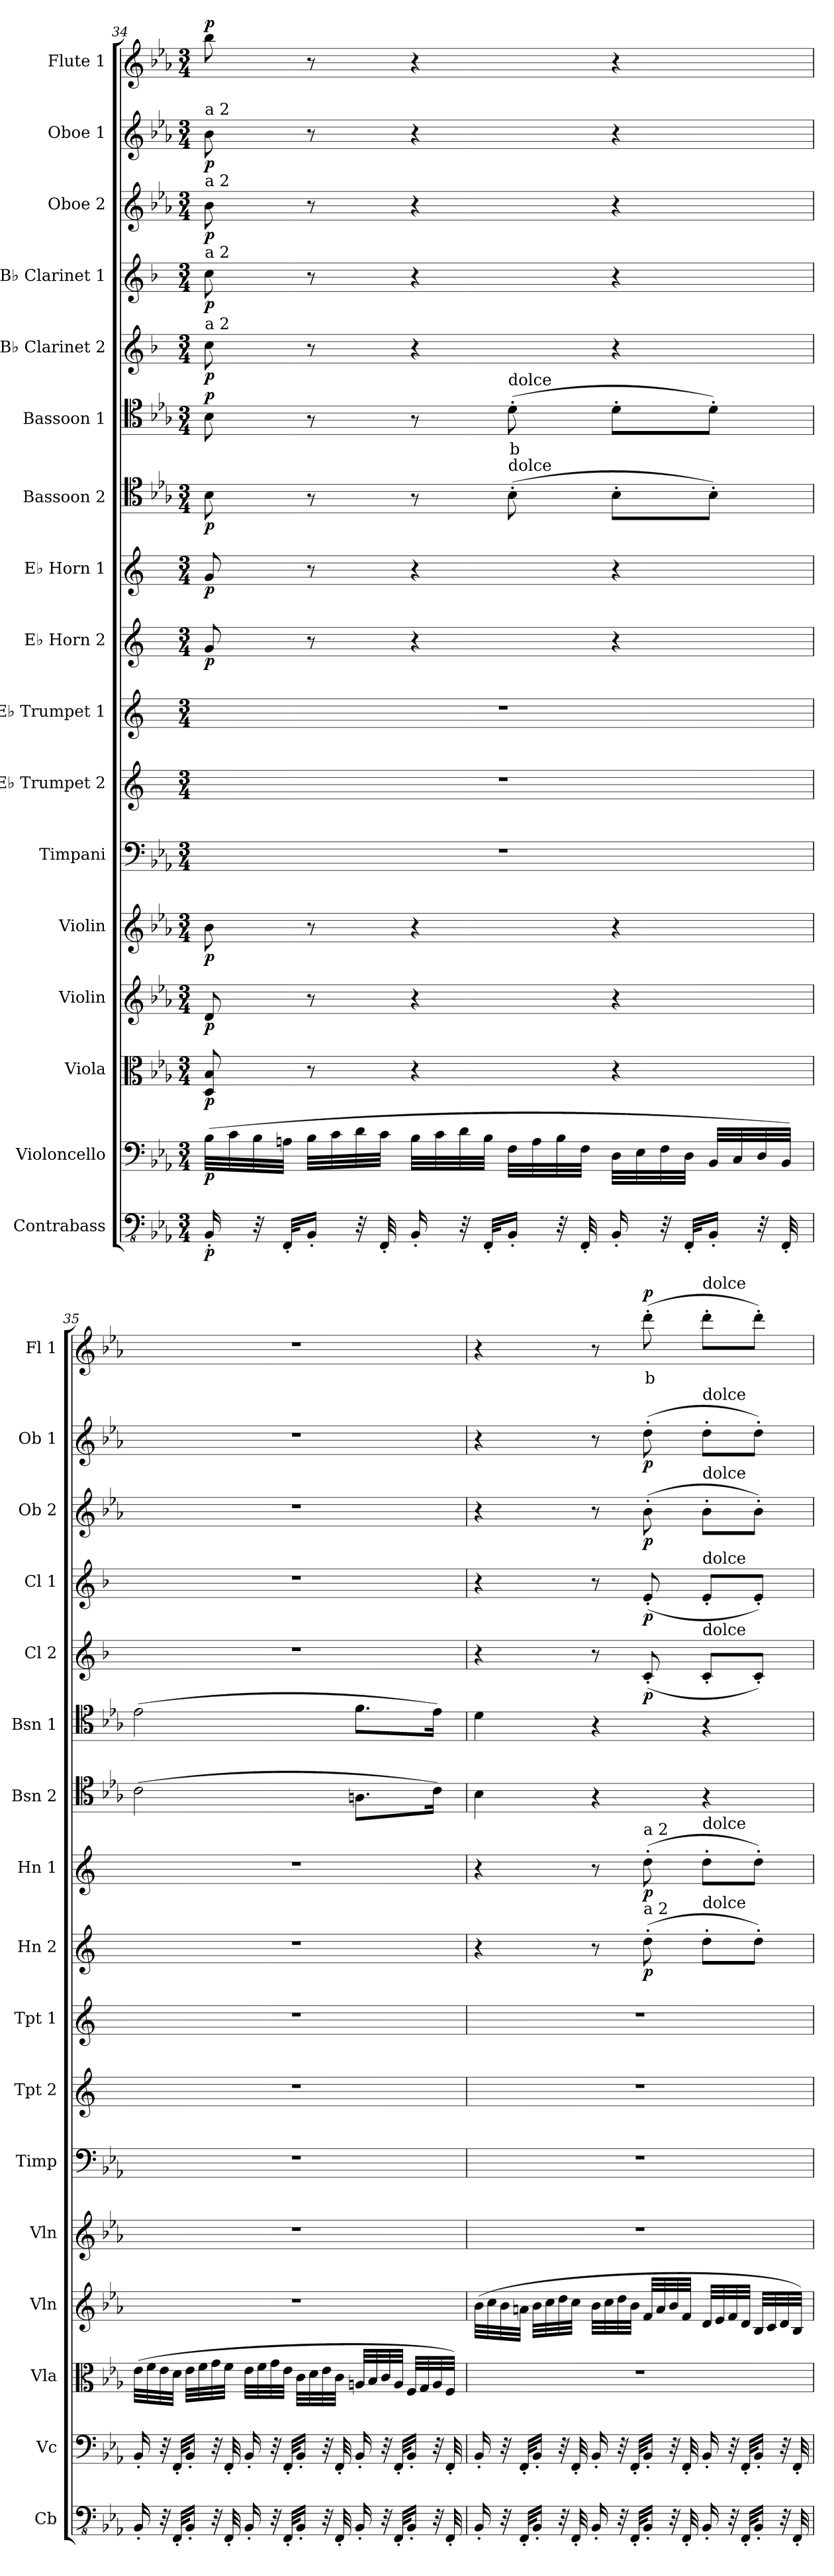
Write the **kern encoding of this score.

**kern	**dynam	**kern	**dynam	**kern	**dynam	**kern	**dynam	**kern	**dynam	**kern	**kern	**kern	**kern	**dynam	**kern	**dynam	**kern	**dynam	**kern	**text	**dynam	**kern	**dynam	**kern	**dynam	**kern	**dynam	**kern	**dynam	**kern	**text	**dynam
*part17	*part17	*part16	*part16	*part15	*part15	*part14	*part14	*part13	*part13	*part12	*part11	*part10	*part9	*part9	*part8	*part8	*part7	*part7	*part6	*part6	*part6	*part5	*part5	*part4	*part4	*part3	*part3	*part2	*part2	*part1	*part1	*part1
*staff17	*staff17	*staff16	*staff16	*staff15	*staff15	*staff14	*staff14	*staff13	*staff13	*staff12	*staff11	*staff10	*staff9	*staff9	*staff8	*staff8	*staff7	*staff7	*staff6	*staff6	*staff6	*staff5	*staff5	*staff4	*staff4	*staff3	*staff3	*staff2	*staff2	*staff1	*staff1	*staff1
*I"Contrabass	*	*I"Violoncello	*	*I"Viola	*	*I"Violin	*	*I"Violin	*	*I"Timpani	*I"E♭ Trumpet 2	*I"E♭ Trumpet 1	*I"E♭ Horn 2	*	*I"E♭ Horn 1	*	*I"Bassoon 2	*	*I"Bassoon 1	*	*	*I"B♭ Clarinet 2	*	*I"B♭ Clarinet 1	*	*I"Oboe 2	*	*I"Oboe 1	*	*I"Flute 1	*	*
*I'Cb	*	*I'Vc	*	*I'Vla	*	*I'Vln	*	*I'Vln	*	*I'Timp	*I'Tpt 2	*I'Tpt 1	*I'Hn 2	*	*I'Hn 1	*	*I'Bsn 2	*	*I'Bsn 1	*	*	*I'Cl 2	*	*I'Cl 1	*	*I'Ob 2	*	*I'Ob 1	*	*I'Fl 1	*	*
!!LO:PB:g=z
*clefFv4	*	*clefF4	*	*clefC3	*	*clefG2	*	*clefG2	*	*clefF4	*clefG2	*clefG2	*clefG2	*	*clefG2	*	*clefC4	*	*clefC4	*	*	*clefG2	*	*clefG2	*	*clefG2	*	*clefG2	*	*clefG2	*	*
*	*	*	*	*	*	*	*	*	*	*	*ITrd-2c-3	*ITrd-2c-3	*ITrd5c9	*	*ITrd5c9	*	*	*	*	*	*	*ITrd1c2	*	*ITrd1c2	*	*	*	*	*	*	*	*
*k[b-e-a-]	*	*k[b-e-a-]	*	*k[b-e-a-]	*	*k[b-e-a-]	*	*k[b-e-a-]	*	*k[b-e-a-]	*k[b-e-a-]	*k[b-e-a-]	*k[b-e-a-]	*	*k[b-e-a-]	*	*k[b-e-a-]	*	*k[b-e-a-]	*	*	*k[b-e-a-]	*	*k[b-e-a-]	*	*k[b-e-a-]	*	*k[b-e-a-]	*	*k[b-e-a-]	*	*
*M3/4	*	*M3/4	*	*M3/4	*	*M3/4	*	*M3/4	*	*M3/4	*M3/4	*M3/4	*M3/4	*	*M3/4	*	*M3/4	*	*M3/4	*	*	*M3/4	*	*M3/4	*	*M3/4	*	*M3/4	*	*M3/4	*	*
=34	=34	=34	=34	=34	=34	=34	=34	=34	=34	=34	=34	=34	=34	=34	=34	=34	=34	=34	=34	=34	=34	=34	=34	=34	=34	=34	=34	=34	=34	=34	=34	=34
!	!	!	!	!	!	!	!	!	!	!	!	!	!	!	!	!	!	!	!	!	!	!	!	!	!	!	!	!LO:TX:a:t=a 2	!	!	!	!
!	!	!	!	!	!	!	!	!	!	!	!	!	!	!	!	!	!	!	!	!	!	!	!	!	!	!LO:TX:a:t=a 2	!	!	!	!	!	!
!	!	!	!	!	!	!	!	!	!	!	!	!	!	!	!	!	!	!	!	!	!	!	!	!LO:TX:a:t=a 2	!	!	!	!	!	!	!	!
!	!	!	!	!	!	!	!	!	!	!	!	!	!	!	!	!	!	!	!	!	!	!LO:TX:a:t=a 2	!	!	!	!	!	!	!	!	!	!
!	!LO:DY:b	!	!LO:DY:b	!	!LO:DY:b	!	!LO:DY:b	!	!LO:DY:b	!	!	!	!	!LO:DY:b	!	!LO:DY:b	!	!LO:DY:b	!	!	!LO:DY:b	!	!LO:DY:b	!	!LO:DY:b	!	!LO:DY:b	!	!LO:DY:b	!	!	!LO:DY:b
16BBB-'/	p	(32B-\LLL	p	8D/ 8B-/	p	8d/	p	8b-\	p	2.r	2.r	2.r	8B-/	p	8B-/	p	8B-\	p	8B-\	.	p	8b-\	p	8b-\	p	8b-\	p	8b-\	p	8bb-\	.	p
.	.	32c\	.	.	.	.	.	.	.	.	.	.	.	.	.	.	.	.	.	.	.	.	.	.	.	.	.	.	.	.	.	.
32r	.	32B-\	.	.	.	.	.	.	.	.	.	.	.	.	.	.	.	.	.	.	.	.	.	.	.	.	.	.	.	.	.	.
32FFF'/KLL	.	32An\JJJ	.	.	.	.	.	.	.	.	.	.	.	.	.	.	.	.	.	.	.	.	.	.	.	.	.	.	.	.	.	.
16BBB-'/JJ	.	32B-\LLL	.	8r	.	8r	.	8r	.	.	.	.	8r	.	8r	.	8r	.	8r	.	.	8r	.	8r	.	8r	.	8r	.	8r	.	.
.	.	32c\	.	.	.	.	.	.	.	.	.	.	.	.	.	.	.	.	.	.	.	.	.	.	.	.	.	.	.	.	.	.
32r	.	32d\	.	.	.	.	.	.	.	.	.	.	.	.	.	.	.	.	.	.	.	.	.	.	.	.	.	.	.	.	.	.
32FFF'/	.	32c\JJJ	.	.	.	.	.	.	.	.	.	.	.	.	.	.	.	.	.	.	.	.	.	.	.	.	.	.	.	.	.	.
16BBB-'/	.	32B-\LLL	.	4r	.	4r	.	4r	.	.	.	.	4r	.	4r	.	8r	.	8r	.	.	4r	.	4r	.	4r	.	4r	.	4r	.	.
.	.	32c\	.	.	.	.	.	.	.	.	.	.	.	.	.	.	.	.	.	.	.	.	.	.	.	.	.	.	.	.	.	.
32r	.	32d\	.	.	.	.	.	.	.	.	.	.	.	.	.	.	.	.	.	.	.	.	.	.	.	.	.	.	.	.	.	.
32FFF'/KLL	.	32B-\JJJ	.	.	.	.	.	.	.	.	.	.	.	.	.	.	.	.	.	.	.	.	.	.	.	.	.	.	.	.	.	.
!	!	!	!	!	!	!	!	!	!	!	!	!	!	!	!	!	!	!	!LO:TX:a:t=dolce	!	!	!	!	!	!	!	!	!	!	!	!	!
!	!	!	!	!	!	!	!	!	!	!	!	!	!	!	!	!	!LO:TX:a:t=dolce	!	!	!	!	!	!	!	!	!	!	!	!	!	!	!
!	!	!	!	!	!	!	!	!	!	!	!	!	!	!	!	!	!	!	!	!LO:LY:b:color=#FF0000	!	!	!	!	!	!	!	!	!	!	!	!
16BBB-'/JJ	.	32F\LLL	.	.	.	.	.	.	.	.	.	.	.	.	.	.	(8B-'\	.	(8d'\	b	.	.	.	.	.	.	.	.	.	.	.	.
.	.	32A\	.	.	.	.	.	.	.	.	.	.	.	.	.	.	.	.	.	.	.	.	.	.	.	.	.	.	.	.	.	.
32r	.	32B-\	.	.	.	.	.	.	.	.	.	.	.	.	.	.	.	.	.	.	.	.	.	.	.	.	.	.	.	.	.	.
32FFF'/	.	32F\JJJ	.	.	.	.	.	.	.	.	.	.	.	.	.	.	.	.	.	.	.	.	.	.	.	.	.	.	.	.	.	.
16BBB-'/	.	32D\LLL	.	4r	.	4r	.	4r	.	.	.	.	4r	.	4r	.	8B-'\L	.	8d'\L	.	.	4r	.	4r	.	4r	.	4r	.	4r	.	.
.	.	32E-\	.	.	.	.	.	.	.	.	.	.	.	.	.	.	.	.	.	.	.	.	.	.	.	.	.	.	.	.	.	.
32r	.	32F\	.	.	.	.	.	.	.	.	.	.	.	.	.	.	.	.	.	.	.	.	.	.	.	.	.	.	.	.	.	.
32FFF'/KLL	.	32D\JJJ	.	.	.	.	.	.	.	.	.	.	.	.	.	.	.	.	.	.	.	.	.	.	.	.	.	.	.	.	.	.
16BBB-'/JJ	.	32BB-/LLL	.	.	.	.	.	.	.	.	.	.	.	.	.	.	8B-'\J)	.	8d'\J)	.	.	.	.	.	.	.	.	.	.	.	.	.
.	.	32C/	.	.	.	.	.	.	.	.	.	.	.	.	.	.	.	.	.	.	.	.	.	.	.	.	.	.	.	.	.	.
32r	.	32D/	.	.	.	.	.	.	.	.	.	.	.	.	.	.	.	.	.	.	.	.	.	.	.	.	.	.	.	.	.	.
32FFF'/	.	32BB-/JJJ)	.	.	.	.	.	.	.	.	.	.	.	.	.	.	.	.	.	.	.	.	.	.	.	.	.	.	.	.	.	.
=35	=35	=35	=35	=35	=35	=35	=35	=35	=35	=35	=35	=35	=35	=35	=35	=35	=35	=35	=35	=35	=35	=35	=35	=35	=35	=35	=35	=35	=35	=35	=35	=35
16BBB-'/	.	16BB-'/	.	(32e-\LLL	.	2.r	.	2.r	.	2.r	2.r	2.r	2.r	.	2.r	.	(2c\	.	(2e-\	.	.	2.r	.	2.r	.	2.r	.	2.r	.	2.r	.	.
.	.	.	.	32f\	.	.	.	.	.	.	.	.	.	.	.	.	.	.	.	.	.	.	.	.	.	.	.	.	.	.	.	.
32r	.	32r	.	32e-\	.	.	.	.	.	.	.	.	.	.	.	.	.	.	.	.	.	.	.	.	.	.	.	.	.	.	.	.
32FFF'/KLL	.	32FF'/KLL	.	32d\JJJ	.	.	.	.	.	.	.	.	.	.	.	.	.	.	.	.	.	.	.	.	.	.	.	.	.	.	.	.
16BBB-'/JJ	.	16BB-'/JJ	.	32e-\LLL	.	.	.	.	.	.	.	.	.	.	.	.	.	.	.	.	.	.	.	.	.	.	.	.	.	.	.	.
.	.	.	.	32f\	.	.	.	.	.	.	.	.	.	.	.	.	.	.	.	.	.	.	.	.	.	.	.	.	.	.	.	.
32r	.	32r	.	32g\	.	.	.	.	.	.	.	.	.	.	.	.	.	.	.	.	.	.	.	.	.	.	.	.	.	.	.	.
32FFF'/	.	32FF'/	.	32f\JJJ	.	.	.	.	.	.	.	.	.	.	.	.	.	.	.	.	.	.	.	.	.	.	.	.	.	.	.	.
16BBB-'/	.	16BB-'/	.	32e-\LLL	.	.	.	.	.	.	.	.	.	.	.	.	.	.	.	.	.	.	.	.	.	.	.	.	.	.	.	.
.	.	.	.	32f\	.	.	.	.	.	.	.	.	.	.	.	.	.	.	.	.	.	.	.	.	.	.	.	.	.	.	.	.
32r	.	32r	.	32g\	.	.	.	.	.	.	.	.	.	.	.	.	.	.	.	.	.	.	.	.	.	.	.	.	.	.	.	.
32FFF'/KLL	.	32FF'/KLL	.	32e-\JJJ	.	.	.	.	.	.	.	.	.	.	.	.	.	.	.	.	.	.	.	.	.	.	.	.	.	.	.	.
16BBB-'/JJ	.	16BB-'/JJ	.	32c\LLL	.	.	.	.	.	.	.	.	.	.	.	.	.	.	.	.	.	.	.	.	.	.	.	.	.	.	.	.
.	.	.	.	32d\	.	.	.	.	.	.	.	.	.	.	.	.	.	.	.	.	.	.	.	.	.	.	.	.	.	.	.	.
32r	.	32r	.	32e-\	.	.	.	.	.	.	.	.	.	.	.	.	.	.	.	.	.	.	.	.	.	.	.	.	.	.	.	.
32FFF'/	.	32FF'/	.	32c\JJJ	.	.	.	.	.	.	.	.	.	.	.	.	.	.	.	.	.	.	.	.	.	.	.	.	.	.	.	.
16BBB-'/	.	16BB-'/	.	32An/LLL	.	.	.	.	.	.	.	.	.	.	.	.	8.An\L	.	8.f\L	.	.	.	.	.	.	.	.	.	.	.	.	.
.	.	.	.	32B-/	.	.	.	.	.	.	.	.	.	.	.	.	.	.	.	.	.	.	.	.	.	.	.	.	.	.	.	.
32r	.	32r	.	32c/	.	.	.	.	.	.	.	.	.	.	.	.	.	.	.	.	.	.	.	.	.	.	.	.	.	.	.	.
32FFF'/KLL	.	32FF'/KLL	.	32A/JJJ	.	.	.	.	.	.	.	.	.	.	.	.	.	.	.	.	.	.	.	.	.	.	.	.	.	.	.	.
16BBB-'/JJ	.	16BB-'/JJ	.	32F/LLL	.	.	.	.	.	.	.	.	.	.	.	.	.	.	.	.	.	.	.	.	.	.	.	.	.	.	.	.
.	.	.	.	32G/	.	.	.	.	.	.	.	.	.	.	.	.	.	.	.	.	.	.	.	.	.	.	.	.	.	.	.	.
32r	.	32r	.	32A/	.	.	.	.	.	.	.	.	.	.	.	.	16c\Jk)	.	16e-\Jk)	.	.	.	.	.	.	.	.	.	.	.	.	.
32FFF'/	.	32FF'/	.	32F/JJJ)	.	.	.	.	.	.	.	.	.	.	.	.	.	.	.	.	.	.	.	.	.	.	.	.	.	.	.	.
!!LO:PB:g=z
=36	=36	=36	=36	=36	=36	=36	=36	=36	=36	=36	=36	=36	=36	=36	=36	=36	=36	=36	=36	=36	=36	=36	=36	=36	=36	=36	=36	=36	=36	=36	=36	=36
16BBB-'/	.	16BB-'/	.	2.r	.	(32b-\LLL	.	2.r	.	2.r	2.r	2.r	4r	.	4r	.	4B-\	.	4d\	.	.	4r	.	4r	.	4r	.	4r	.	4r	.	.
.	.	.	.	.	.	32cc\	.	.	.	.	.	.	.	.	.	.	.	.	.	.	.	.	.	.	.	.	.	.	.	.	.	.
32r	.	32r	.	.	.	32b-\	.	.	.	.	.	.	.	.	.	.	.	.	.	.	.	.	.	.	.	.	.	.	.	.	.	.
32FFF'/KLL	.	32FF'/KLL	.	.	.	32an\JJJ	.	.	.	.	.	.	.	.	.	.	.	.	.	.	.	.	.	.	.	.	.	.	.	.	.	.
16BBB-'/JJ	.	16BB-'/JJ	.	.	.	32b-\LLL	.	.	.	.	.	.	.	.	.	.	.	.	.	.	.	.	.	.	.	.	.	.	.	.	.	.
.	.	.	.	.	.	32cc\	.	.	.	.	.	.	.	.	.	.	.	.	.	.	.	.	.	.	.	.	.	.	.	.	.	.
32r	.	32r	.	.	.	32dd\	.	.	.	.	.	.	.	.	.	.	.	.	.	.	.	.	.	.	.	.	.	.	.	.	.	.
32FFF'/	.	32FF'/	.	.	.	32cc\JJJ	.	.	.	.	.	.	.	.	.	.	.	.	.	.	.	.	.	.	.	.	.	.	.	.	.	.
16BBB-'/	.	16BB-'/	.	.	.	32b-\LLL	.	.	.	.	.	.	8r	.	8r	.	4r	.	4r	.	.	8r	.	8r	.	8r	.	8r	.	8r	.	.
.	.	.	.	.	.	32cc\	.	.	.	.	.	.	.	.	.	.	.	.	.	.	.	.	.	.	.	.	.	.	.	.	.	.
32r	.	32r	.	.	.	32dd\	.	.	.	.	.	.	.	.	.	.	.	.	.	.	.	.	.	.	.	.	.	.	.	.	.	.
32FFF'/KLL	.	32FF'/KLL	.	.	.	32b-\JJJ	.	.	.	.	.	.	.	.	.	.	.	.	.	.	.	.	.	.	.	.	.	.	.	.	.	.
!	!	!	!	!	!	!	!	!	!	!	!	!	!	!	!LO:TX:a:t=a 2	!	!	!	!	!	!	!	!	!	!	!	!	!	!	!	!	!
!	!	!	!	!	!	!	!	!	!	!	!	!	!LO:TX:a:t=a 2	!	!	!	!	!	!	!	!	!	!	!	!	!	!	!	!	!	!	!
!	!	!	!	!	!	!	!	!	!	!	!	!	!	!LO:DY:b	!	!LO:DY:b	!	!	!	!	!	!	!LO:DY:b	!	!LO:DY:b	!	!LO:DY:b	!	!LO:DY:b	!	!LO:LY:b:color=#FF0000	!LO:DY:b
16BBB-'/JJ	.	16BB-'/JJ	.	.	.	32f/LLL	.	.	.	.	.	.	(8f'\	p	(8f'\	p	.	.	.	.	.	(8B-'/	p	(8d'/	p	(8b-'\	p	(8dd'\	p	(8ddd'\	b	p
.	.	.	.	.	.	32a/	.	.	.	.	.	.	.	.	.	.	.	.	.	.	.	.	.	.	.	.	.	.	.	.	.	.
32r	.	32r	.	.	.	32b-/	.	.	.	.	.	.	.	.	.	.	.	.	.	.	.	.	.	.	.	.	.	.	.	.	.	.
32FFF'/	.	32FF'/	.	.	.	32f/JJJ	.	.	.	.	.	.	.	.	.	.	.	.	.	.	.	.	.	.	.	.	.	.	.	.	.	.
!	!	!	!	!	!	!	!	!	!	!	!	!	!	!	!	!	!	!	!	!	!	!	!	!	!	!	!	!	!	!LO:TX:a:t=dolce	!	!
!	!	!	!	!	!	!	!	!	!	!	!	!	!	!	!	!	!	!	!	!	!	!	!	!	!	!	!	!LO:TX:a:t=dolce	!	!	!	!
!	!	!	!	!	!	!	!	!	!	!	!	!	!	!	!	!	!	!	!	!	!	!	!	!	!	!LO:TX:a:t=dolce	!	!	!	!	!	!
!	!	!	!	!	!	!	!	!	!	!	!	!	!	!	!	!	!	!	!	!	!	!	!	!LO:TX:a:t=dolce	!	!	!	!	!	!	!	!
!	!	!	!	!	!	!	!	!	!	!	!	!	!	!	!	!	!	!	!	!	!	!LO:TX:a:t=dolce	!	!	!	!	!	!	!	!	!	!
!	!	!	!	!	!	!	!	!	!	!	!	!	!	!	!LO:TX:a:t=dolce	!	!	!	!	!	!	!	!	!	!	!	!	!	!	!	!	!
!	!	!	!	!	!	!	!	!	!	!	!	!	!LO:TX:a:t=dolce	!	!	!	!	!	!	!	!	!	!	!	!	!	!	!	!	!	!	!
16BBB-'/	.	16BB-'/	.	.	.	32d/LLL	.	.	.	.	.	.	8f'\L	.	8f'\L	.	4r	.	4r	.	.	8B-'/L	.	8d'/L	.	8b-'\L	.	8dd'\L	.	8ddd'\L	.	.
.	.	.	.	.	.	32e-/	.	.	.	.	.	.	.	.	.	.	.	.	.	.	.	.	.	.	.	.	.	.	.	.	.	.
32r	.	32r	.	.	.	32f/	.	.	.	.	.	.	.	.	.	.	.	.	.	.	.	.	.	.	.	.	.	.	.	.	.	.
32FFF'/KLL	.	32FF'/KLL	.	.	.	32d/JJJ	.	.	.	.	.	.	.	.	.	.	.	.	.	.	.	.	.	.	.	.	.	.	.	.	.	.
16BBB-'/JJ	.	16BB-'/JJ	.	.	.	32B-/LLL	.	.	.	.	.	.	8f'\J)	.	8f'\J)	.	.	.	.	.	.	8B-'/J)	.	8d'/J)	.	8b-'\J)	.	8dd'\J)	.	8ddd'\J)	.	.
.	.	.	.	.	.	32c/	.	.	.	.	.	.	.	.	.	.	.	.	.	.	.	.	.	.	.	.	.	.	.	.	.	.
32r	.	32r	.	.	.	32d/	.	.	.	.	.	.	.	.	.	.	.	.	.	.	.	.	.	.	.	.	.	.	.	.	.	.
32FFF'/	.	32FF'/	.	.	.	32B-/JJJ)	.	.	.	.	.	.	.	.	.	.	.	.	.	.	.	.	.	.	.	.	.	.	.	.	.	.
=	=	=	=	=	=	=	=	=	=	=	=	=	=	=	=	=	=	=	=	=	=	=	=	=	=	=	=	=	=	=	=	=
*-	*-	*-	*-	*-	*-	*-	*-	*-	*-	*-	*-	*-	*-	*-	*-	*-	*-	*-	*-	*-	*-	*-	*-	*-	*-	*-	*-	*-	*-	*-	*-	*-
